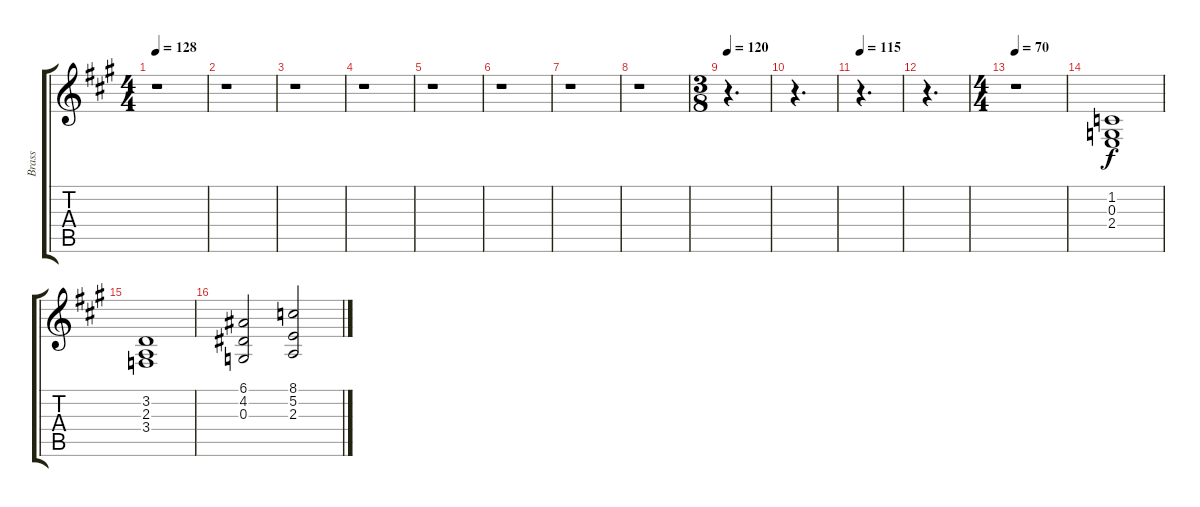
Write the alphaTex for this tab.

\track ("Brass" "Brass") {instrument brasssection}
\staff {score tabs}
\tuning (E4 B3 G3 D3 A2 E2) {hide}
\ts (4 4)
\tempo 128
\clef g2
\ks a
r.1{dy fff} |
r.1 |
r.1 |
r.1 |
r.1 |
r.1 |
r.1 |
r.1 |
\ts (3 8)
\tempo 120
r.4{d} |
r.4{d} |
\tempo 115
r.4{d} |
r.4{d} |
\ts (4 4)
\tempo 70
r.1 |
(1.2 0.3 2.4).1{dy f volume 9 instrument synthbrass1} |
(3.2 2.3 3.4).1 |
(6.1 4.2 0.3).2 (8.1 5.2 2.3).2
